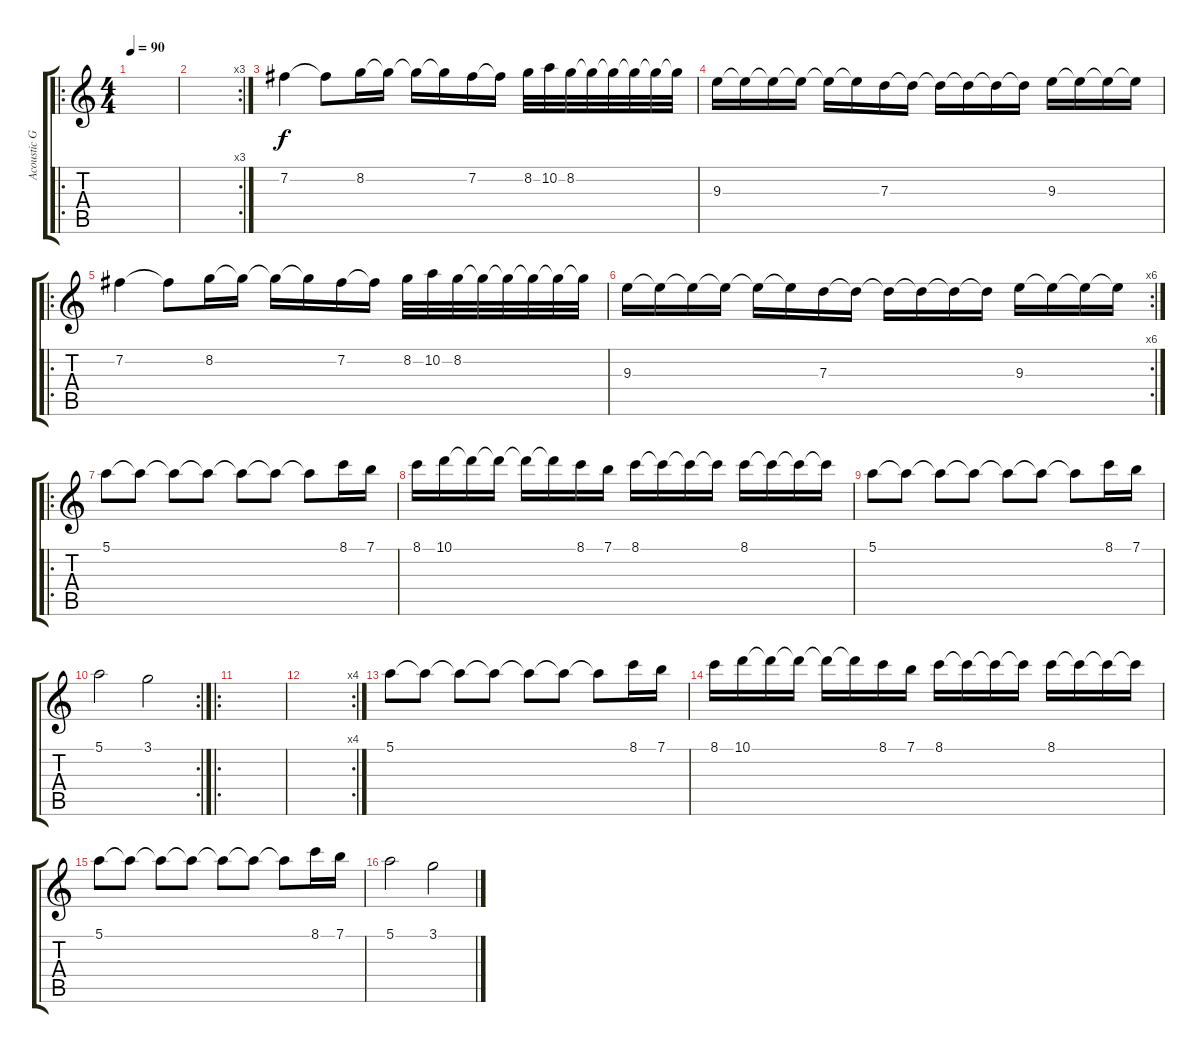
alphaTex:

\track ("Acoustic Guitar" "Acoustic G") {instrument acousticguitarnylon}
\staff {score tabs}
\tuning (E4 B3 G3 D3 A2 E2) {hide}
\ro
\ts (4 4)
\tempo 90
\clef g2
\ks c
|
\rc 3
|
7.2.4 7.2{t}.8 8.2.16 8.2{t}.16 8.2{t}.16 8.2{t}.16 7.2.16 7.2{t}.16 8.2.32 10.2.32 8.2.32 8.2{t}.32 8.2{t}.32 8.2{t}.32 8.2{t}.32 8.2{t}.32 |
9.3.16 9.3{t}.16 9.3{t}.16 9.3{t}.16 9.3{t}.16 9.3{t}.16 7.3.16 7.3{t}.16 7.3{t}.16 7.3{t}.16 7.3{t}.16 7.3{t}.16 9.3.16 9.3{t}.16 9.3{t}.16 9.3{t}.16 |
\ro
7.2.4 7.2{t}.8 8.2.16 8.2{t}.16 8.2{t}.16 8.2{t}.16 7.2.16 7.2{t}.16 8.2.32 10.2.32 8.2.32 8.2{t}.32 8.2{t}.32 8.2{t}.32 8.2{t}.32 8.2{t}.32 |
\rc 6
9.3.16 9.3{t}.16 9.3{t}.16 9.3{t}.16 9.3{t}.16 9.3{t}.16 7.3.16 7.3{t}.16 7.3{t}.16 7.3{t}.16 7.3{t}.16 7.3{t}.16 9.3.16 9.3{t}.16 9.3{t}.16 9.3{t}.16 |
\ro
5.1.8 5.1{t}.8 5.1{t}.8 5.1{t}.8 5.1{t}.8 5.1{t}.8 5.1{t}.8 8.1.16 7.1.16 |
8.1.16 10.1.16 10.1{t}.16 10.1{t}.16 10.1{t}.16 10.1{t}.16 8.1.16 7.1.16 8.1.16 8.1{t}.16 8.1{t}.16 8.1{t}.16 8.1.16 8.1{t}.16 8.1{t}.16 8.1{t}.16 |
5.1.8 5.1{t}.8 5.1{t}.8 5.1{t}.8 5.1{t}.8 5.1{t}.8 5.1{t}.8 8.1.16 7.1.16 |
\rc 2
5.1.2 3.1.2 |
\ro
|
\rc 4
|
5.1.8 5.1{t}.8 5.1{t}.8 5.1{t}.8 5.1{t}.8 5.1{t}.8 5.1{t}.8 8.1.16 7.1.16 |
8.1.16 10.1.16 10.1{t}.16 10.1{t}.16 10.1{t}.16 10.1{t}.16 8.1.16 7.1.16 8.1.16 8.1{t}.16 8.1{t}.16 8.1{t}.16 8.1.16 8.1{t}.16 8.1{t}.16 8.1{t}.16 |
5.1.8 5.1{t}.8 5.1{t}.8 5.1{t}.8 5.1{t}.8 5.1{t}.8 5.1{t}.8 8.1.16 7.1.16 |
5.1.2 3.1.2
